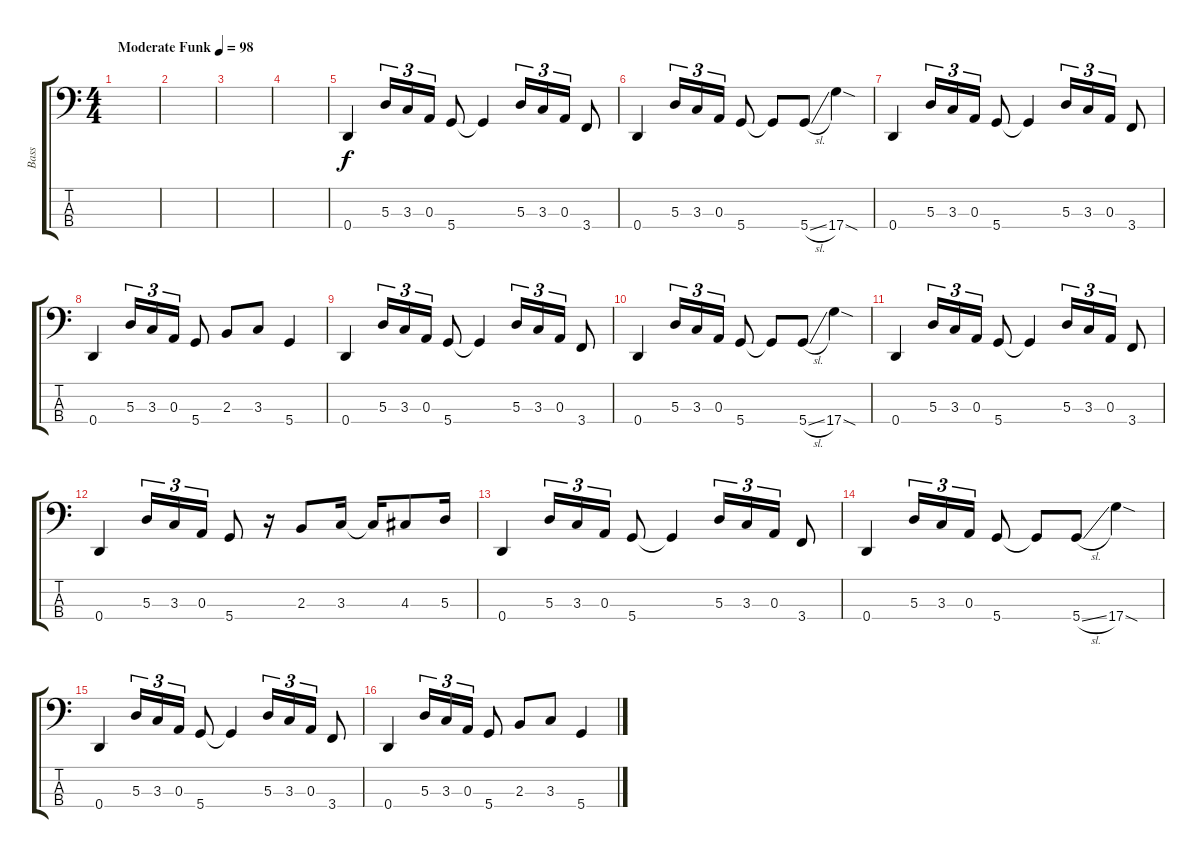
\track ("Bass" "Bass") {instrument electricbassfinger}
\staff {score tabs}
\tuning (G2 D2 A1 D1) {hide}
\ts (4 4)
\tempo (98 "Moderate Funk")
\clef f4
\ks c
|
|
|
|
0.4.4 5.3.16{tu (3 2)} 3.3.16{tu (3 2)} 0.3.16{tu (3 2)} 5.4.8 5.4{t}.4 5.3.16{tu (3 2)} 3.3.16{tu (3 2)} 0.3.16{tu (3 2)} 3.4.8 |
0.4.4 5.3.16{tu (3 2)} 3.3.16{tu (3 2)} 0.3.16{tu (3 2)} 5.4.8 5.4{t}.8 5.4{sl}.8 17.4{sod}.4 |
0.4.4 5.3.16{tu (3 2)} 3.3.16{tu (3 2)} 0.3.16{tu (3 2)} 5.4.8 5.4{t}.4 5.3.16{tu (3 2)} 3.3.16{tu (3 2)} 0.3.16{tu (3 2)} 3.4.8 |
0.4.4 5.3.16{tu (3 2)} 3.3.16{tu (3 2)} 0.3.16{tu (3 2)} 5.4.8 2.3.8 3.3.8 5.4.4 |
0.4.4 5.3.16{tu (3 2)} 3.3.16{tu (3 2)} 0.3.16{tu (3 2)} 5.4.8 5.4{t}.4 5.3.16{tu (3 2)} 3.3.16{tu (3 2)} 0.3.16{tu (3 2)} 3.4.8 |
0.4.4 5.3.16{tu (3 2)} 3.3.16{tu (3 2)} 0.3.16{tu (3 2)} 5.4.8 5.4{t}.8 5.4{sl}.8 17.4{sod}.4 |
0.4.4 5.3.16{tu (3 2)} 3.3.16{tu (3 2)} 0.3.16{tu (3 2)} 5.4.8 5.4{t}.4 5.3.16{tu (3 2)} 3.3.16{tu (3 2)} 0.3.16{tu (3 2)} 3.4.8 |
0.4.4 5.3.16{tu (3 2)} 3.3.16{tu (3 2)} 0.3.16{tu (3 2)} 5.4.8 r.16 2.3.8 3.3.16 3.3{t}.16 4.3.8 5.3.16 |
0.4.4 5.3.16{tu (3 2)} 3.3.16{tu (3 2)} 0.3.16{tu (3 2)} 5.4.8 5.4{t}.4 5.3.16{tu (3 2)} 3.3.16{tu (3 2)} 0.3.16{tu (3 2)} 3.4.8 |
0.4.4 5.3.16{tu (3 2)} 3.3.16{tu (3 2)} 0.3.16{tu (3 2)} 5.4.8 5.4{t}.8 5.4{sl}.8 17.4{sod}.4 |
0.4.4 5.3.16{tu (3 2)} 3.3.16{tu (3 2)} 0.3.16{tu (3 2)} 5.4.8 5.4{t}.4 5.3.16{tu (3 2)} 3.3.16{tu (3 2)} 0.3.16{tu (3 2)} 3.4.8 |
0.4.4 5.3.16{tu (3 2)} 3.3.16{tu (3 2)} 0.3.16{tu (3 2)} 5.4.8 2.3.8 3.3.8 5.4.4
